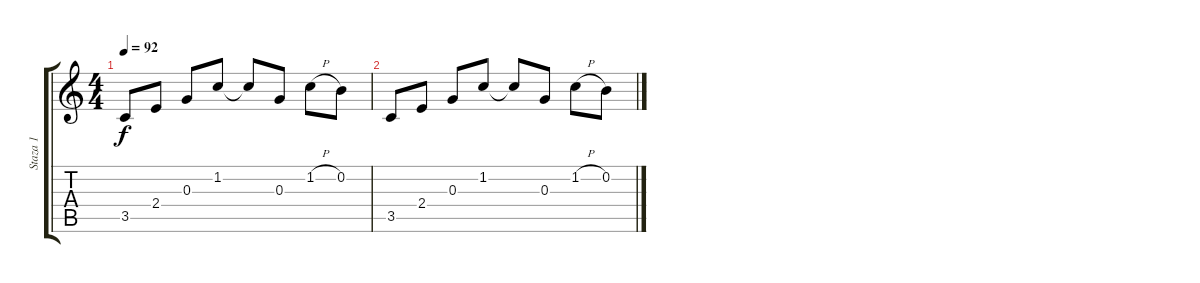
\track ("Staza 1" "Staza 1") {instrument acousticguitarsteel}
\staff {score tabs}
\tuning (E4 B3 G3 D3 A2 E2) {hide}
\ts (4 4)
\tempo 92
\clef g2
\ks c
3.5.8{dy f} 2.4.8 0.3.8 1.2.8 1.2{t}.8 0.3.8 1.2{h}.8 0.2.8 |
3.5.8 2.4.8 0.3.8 1.2.8 1.2{t}.8 0.3.8 1.2{h}.8 0.2.8
